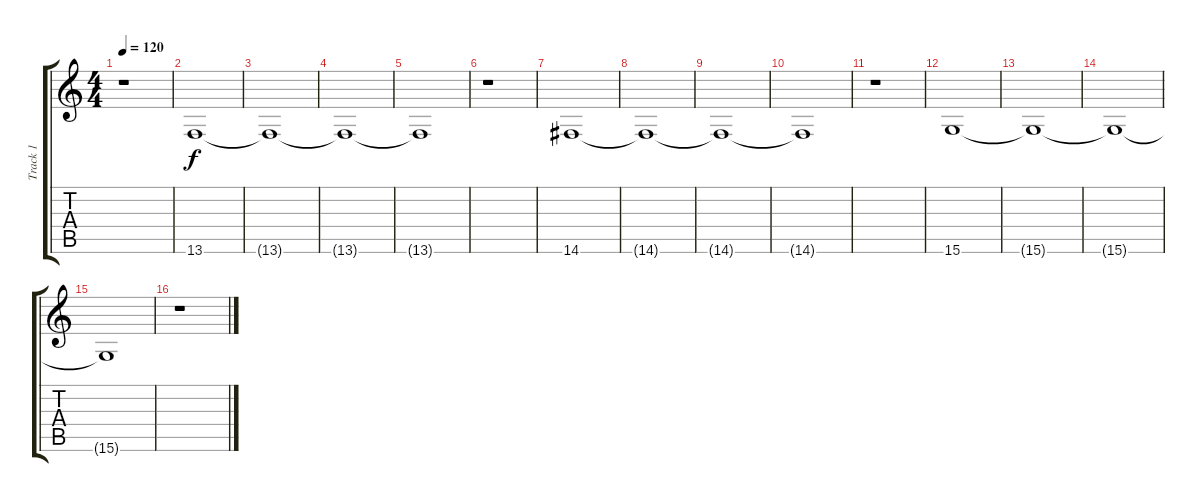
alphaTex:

\track ("Track 1" "Track 1") {instrument acousticgrandpiano}
\staff {score tabs}
\tuning (E4 B3 G3 D3 A2 E2) {hide}
\ts (4 4)
\tempo 120
\clef g2
\ks c
r.1{dy f} |
13.6.1 |
13.6{t}.1 |
13.6{t}.1 |
13.6{t}.1 |
r.1 |
14.6.1 |
14.6{t}.1 |
14.6{t}.1 |
14.6{t}.1 |
r.1 |
15.6.1 |
15.6{t}.1 |
15.6{t}.1 |
15.6{t}.1 |
r.1
